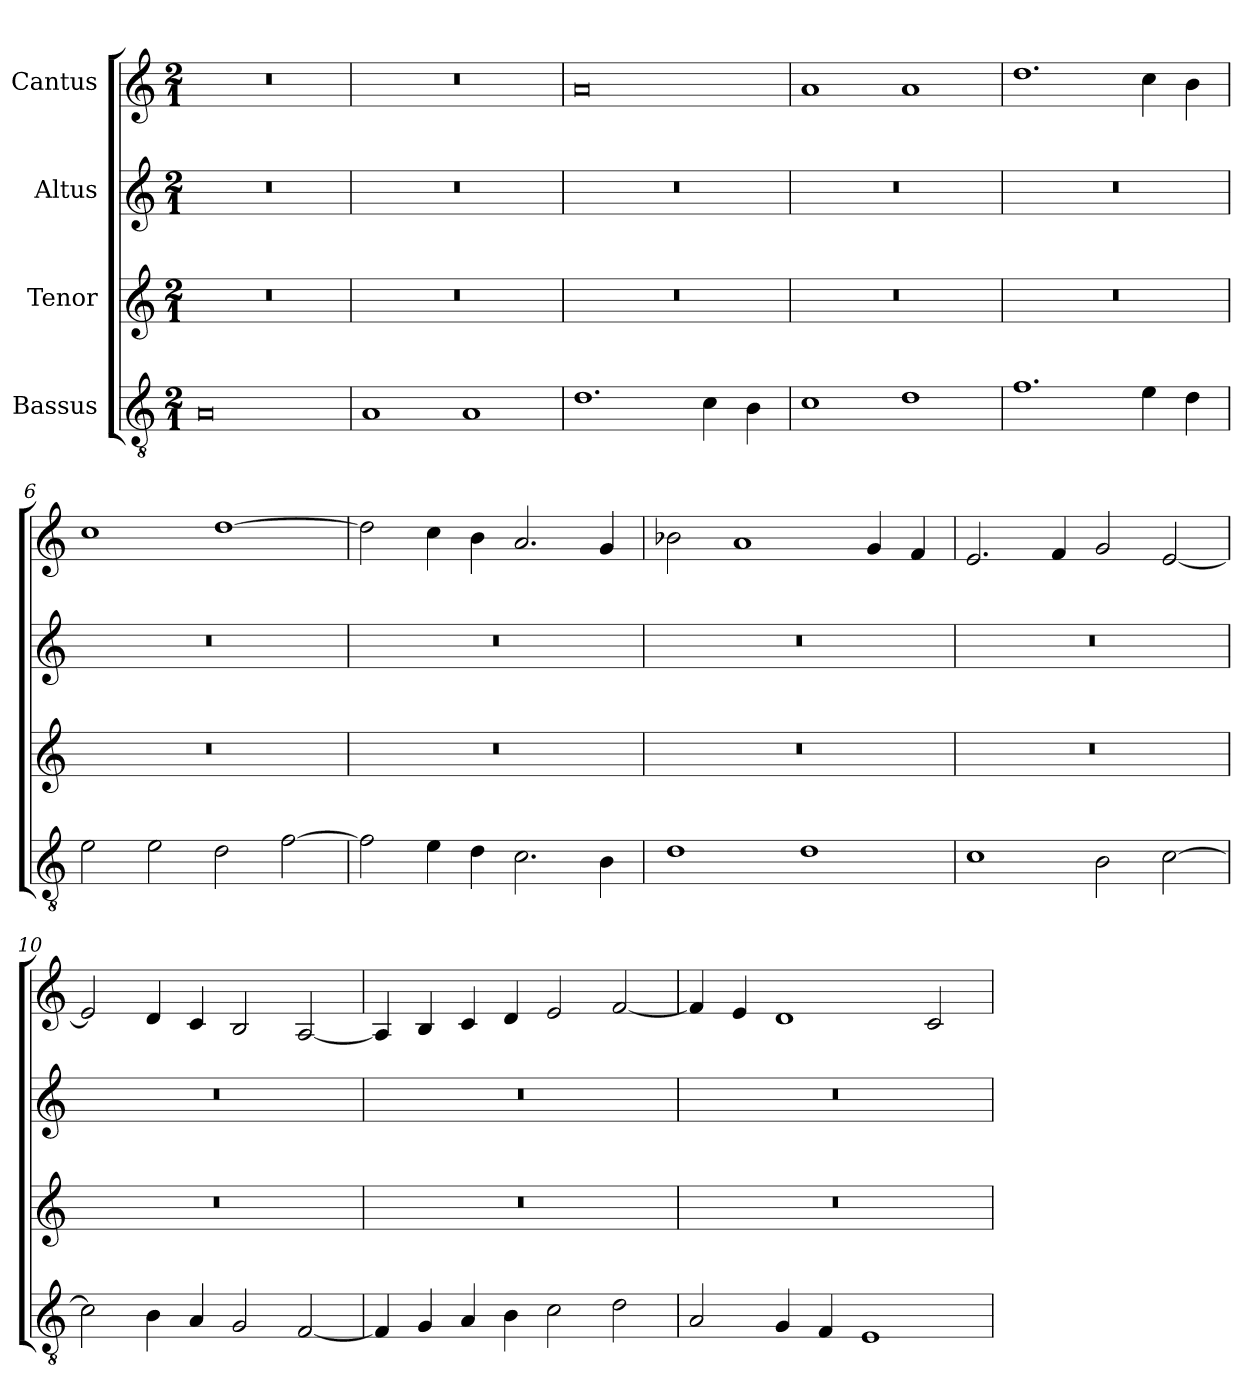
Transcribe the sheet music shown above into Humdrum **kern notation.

**kern	**kern	**kern	**kern
*part4	*part3	*part2	*part1
*staff4	*staff3	*staff2	*staff1
*I"Bassus	*I"Tenor	*I"Altus	*I"Cantus
!!LO:PB:g=z
*clefGv2	*clefG2	*clefG2	*clefG2
*ITrd7c12	*	*	*
*k[]	*k[]	*k[]	*k[]
*C:	*C:	*C:	*C:
*M2/1	*M2/1	*M2/1	*M2/1
*MM320	*MM320	*MM320	*MM320
=1	=1	=1	=1
!	!LO:N:vis=1	!LO:N:vis=1	!LO:N:vis=1
0AAi	0r	0r	0r
=2	=2	=2	=2
!	!LO:N:vis=1	!LO:N:vis=1	!LO:N:vis=1
1AAi	0r	0r	0r
1AAi	.	.	.
=3	=3	=3	=3
!	!LO:N:vis=1	!LO:N:vis=1	!
1.Di	0r	0r	0ai
4Ci\	.	.	.
4BBi\	.	.	.
=4	=4	=4	=4
!	!LO:N:vis=1	!LO:N:vis=1	!
1Ci	0r	0r	1ai
1Di	.	.	1ai
=5	=5	=5	=5
!	!LO:N:vis=1	!LO:N:vis=1	!
1.Fi	0r	0r	1.ddi
4Ei\	.	.	4cci\
4Di\	.	.	4bi\
=6	=6	=6	=6
!	!LO:N:vis=1	!LO:N:vis=1	!
2Ei\	0r	0r	1cci
2Ei\	.	.	.
2Di\	.	.	[>1ddi
[>2Fi\	.	.	.
=7	=7	=7	=7
!	!LO:N:vis=1	!LO:N:vis=1	!
2Fi\]	0r	0r	2ddi\]
4Ei\	.	.	4cci\
4Di\	.	.	4bi\
2.Ci\	.	.	2.ai/
4BBi\	.	.	4gi/
!!LO:LB:g=z
=8	=8	=8	=8
!	!LO:N:vis=1	!LO:N:vis=1	!
1Di	0r	0r	2b-Xi\
.	.	.	1ai
1Di	.	.	.
.	.	.	4gi/
.	.	.	4fi/
=9	=9	=9	=9
!	!LO:N:vis=1	!LO:N:vis=1	!
1Ci	0r	0r	2.ei/
.	.	.	4fi/
2BBi\	.	.	2gi/
[>2Ci\	.	.	[<2ei/
=10	=10	=10	=10
!	!LO:N:vis=1	!LO:N:vis=1	!
2Ci\]	0r	0r	2ei/]
4BBi\	.	.	4di/
4AAi/	.	.	4ci/
2GGi/	.	.	2Bi/
[<2FFi/	.	.	[<2Ai/
=11	=11	=11	=11
!	!LO:N:vis=1	!LO:N:vis=1	!
4FFi/]	0r	0r	4Ai/]
4GGi/	.	.	4Bi/
4AAi/	.	.	4ci/
4BBi\	.	.	4di/
2Ci\	.	.	2ei/
2Di\	.	.	[<2fi/
=12	=12	=12	=12
!	!LO:N:vis=1	!LO:N:vis=1	!
2AAi/	0r	0r	4fi/]
.	.	.	4ei/
4GGi/	.	.	1di
4FFi/	.	.	.
1EEi	.	.	.
.	.	.	2ci/
=	=	=	=
*-	*-	*-	*-
